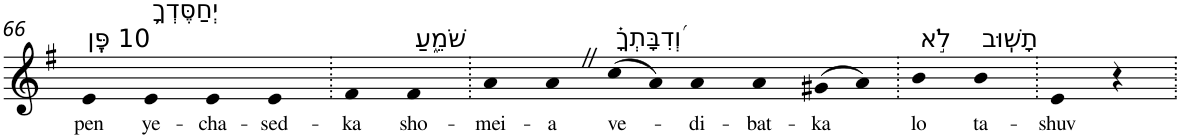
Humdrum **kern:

**kern	**text
*part1	*part1
*staff1	*staff1
*I"Piano	*
*I'Pno	*
!!LO:PB:g=z
*clefG2	*
*k[f#]	*
*G:	*
=66	=66
!LO:TX:a:t=10 פֶּֽן	!
!	!LO:LY:b
4e	pen
!LO:TX:a:t=יְחַסֶּדְךָ֥	!
!	!LO:LY:b
4e	ye-
!	!LO:LY:b
4e	-cha-
!	!LO:LY:b
4e	-sed-
=67.	=67.
!	!LO:LY:b
4f#	-ka
!LO:TX:a:t=שֹׁמֵ֑עַ	!
!	!LO:LY:b
4f#	sho-
=68.	=68.
!	!LO:LY:b
4a	-mei-
!	!LO:LY:b
4aZ	-a
!LO:TX:a:t=וְ֝דִבָּתְךָ֗	!
!	!LO:LY:b
(>8cc	ve-
8a)	.
!	!LO:LY:b
4a	-di-
!	!LO:LY:b
4a	-bat-
!	!LO:LY:b
(>8g#X	-ka
8a)	.
=69.	=69.
!LO:TX:a:t=לֹ֣א	!
!	!LO:LY:b
4b	lo
!LO:TX:a:t=תָשֽׁוּב	!
!	!LO:LY:b
4b	ta-
=70.	=70.
!	!LO:LY:b
4e	-shuv
4r	.
=.	=.
*-	*-
